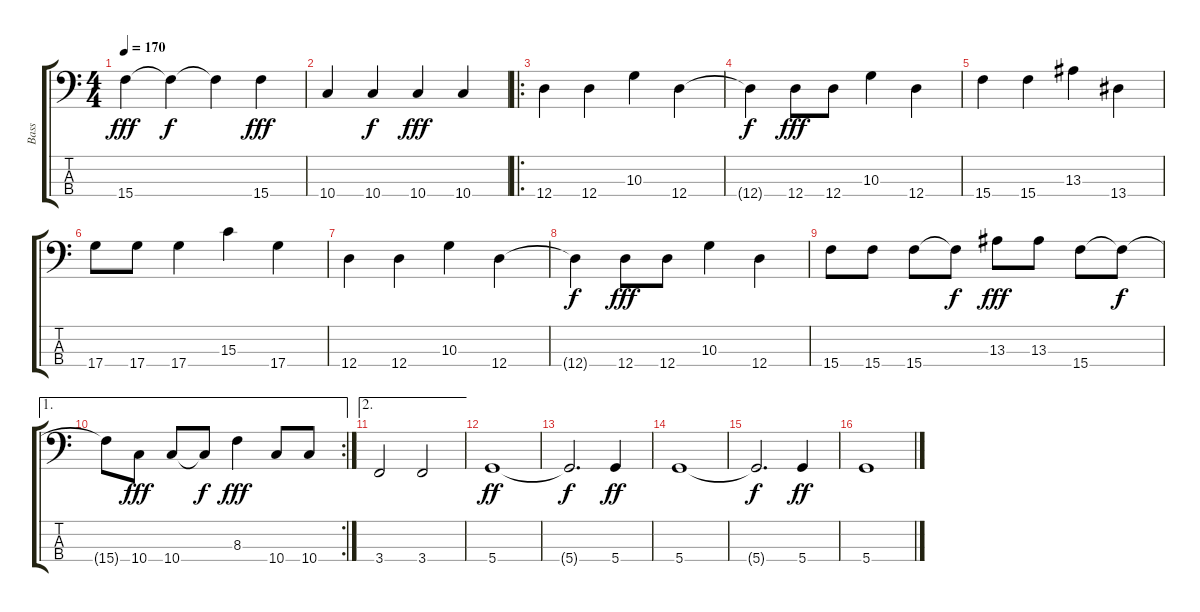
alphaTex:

\track ("Bass" "Bass") {instrument electricbasspick}
\staff {score tabs}
\tuning (G2 D2 A1 D1) {hide}
\ts (4 4)
\tempo 170
\clef f4
\ks c
15.4.4{dy fff} 15.4{t}.4{dy f} 15.4{t}.4 15.4.4{dy fff} |
10.4.4 10.4.4{dy f} 10.4.4{dy fff} 10.4.4 |
\ro
12.4.4 12.4.4 10.3.4 12.4.4 |
12.4{t}.4{dy f} 12.4.8{dy fff} 12.4.8 10.3.4 12.4.4 |
15.4.4 15.4.4 13.3.4 13.4.4 |
17.4.8 17.4.8 17.4.4 15.3.4 17.4.4 |
12.4.4 12.4.4 10.3.4 12.4.4 |
12.4{t}.4{dy f} 12.4.8{dy fff} 12.4.8 10.3.4 12.4.4 |
15.4.8 15.4.8 15.4.8 15.4{t}.8{dy f} 13.3.8{dy fff} 13.3.8 15.4.8 15.4{t}.8{dy f} |
\ae 1
\rc 2
15.4{t}.8 10.4.8{dy fff} 10.4.8 10.4{t}.8{dy f} 8.3.4{dy fff} 10.4.8 10.4.8 |
\ae 2
3.4.2 3.4.2 |
5.4.1{dy ff} |
5.4{t}.2{d dy f} 5.4.4{dy ff} |
5.4.1 |
5.4{t}.2{d dy f} 5.4.4{dy ff} |
5.4.1
